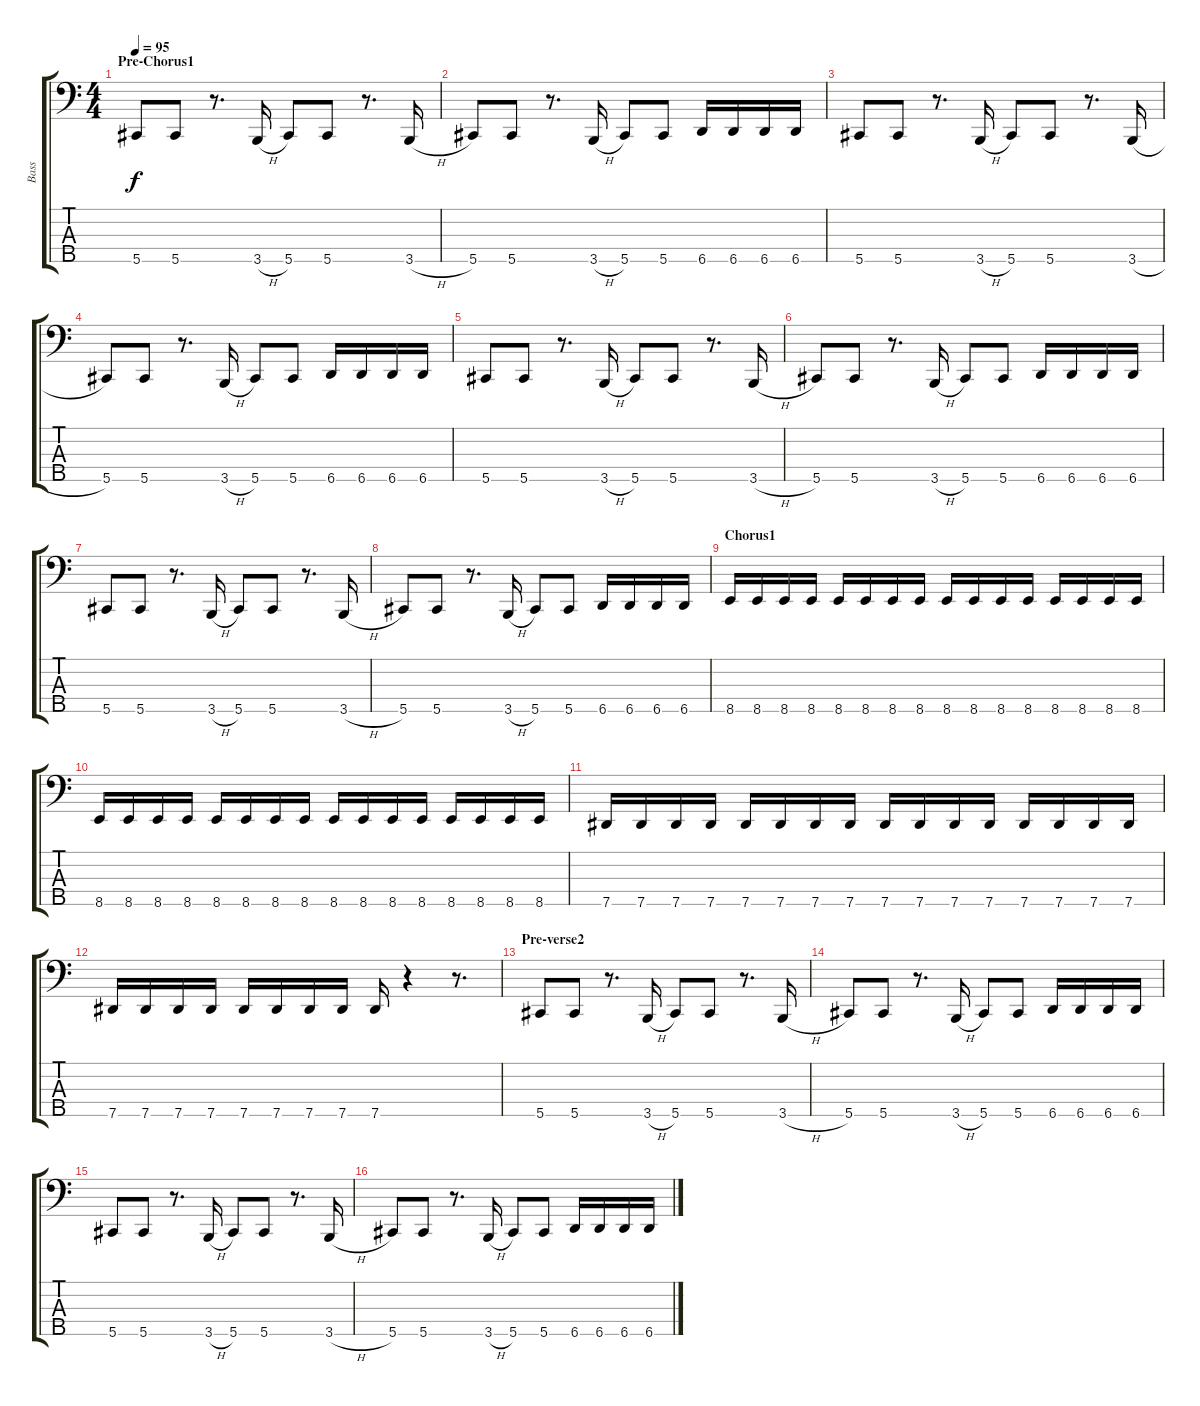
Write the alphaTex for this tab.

\track ("Bass" "Bass") {instrument electricbassfinger}
\staff {score tabs}
\tuning (E2 B1 Gb1 Db1 Ab0) {hide}
\ts (4 4)
\section ("" "Pre-Chorus1")
\tempo 95
\clef f4
\ks c
5.5.8{dy f} 5.5.8 r.8{d} 3.5{h}.16 5.5.8 5.5.8 r.8{d} 3.5{h}.16 |
5.5.8 5.5.8 r.8{d} 3.5{h}.16 5.5.8 5.5.8 6.5.16 6.5.16 6.5.16 6.5.16 |
5.5.8 5.5.8 r.8{d} 3.5{h}.16 5.5.8 5.5.8 r.8{d} 3.5{h}.16 |
5.5.8 5.5.8 r.8{d} 3.5{h}.16 5.5.8 5.5.8 6.5.16 6.5.16 6.5.16 6.5.16 |
5.5.8 5.5.8 r.8{d} 3.5{h}.16 5.5.8 5.5.8 r.8{d} 3.5{h}.16 |
5.5.8 5.5.8 r.8{d} 3.5{h}.16 5.5.8 5.5.8 6.5.16 6.5.16 6.5.16 6.5.16 |
5.5.8 5.5.8 r.8{d} 3.5{h}.16 5.5.8 5.5.8 r.8{d} 3.5{h}.16 |
5.5.8 5.5.8 r.8{d} 3.5{h}.16 5.5.8 5.5.8 6.5.16 6.5.16 6.5.16 6.5.16 |
\section ("" "Chorus1")
8.5.16 8.5.16 8.5.16 8.5.16 8.5.16 8.5.16 8.5.16 8.5.16 8.5.16 8.5.16 8.5.16 8.5.16 8.5.16 8.5.16 8.5.16 8.5.16 |
8.5.16 8.5.16 8.5.16 8.5.16 8.5.16 8.5.16 8.5.16 8.5.16 8.5.16 8.5.16 8.5.16 8.5.16 8.5.16 8.5.16 8.5.16 8.5.16 |
7.5.16 7.5.16 7.5.16 7.5.16 7.5.16 7.5.16 7.5.16 7.5.16 7.5.16 7.5.16 7.5.16 7.5.16 7.5.16 7.5.16 7.5.16 7.5.16 |
7.5.16 7.5.16 7.5.16 7.5.16 7.5.16 7.5.16 7.5.16 7.5.16 7.5.16 r.4 r.8{d} |
\section ("" "Pre-verse2")
5.5.8 5.5.8 r.8{d} 3.5{h}.16 5.5.8 5.5.8 r.8{d} 3.5{h}.16 |
5.5.8 5.5.8 r.8{d} 3.5{h}.16 5.5.8 5.5.8 6.5.16 6.5.16 6.5.16 6.5.16 |
5.5.8 5.5.8 r.8{d} 3.5{h}.16 5.5.8 5.5.8 r.8{d} 3.5{h}.16 |
5.5.8 5.5.8 r.8{d} 3.5{h}.16 5.5.8 5.5.8 6.5.16 6.5.16 6.5.16 6.5.16
